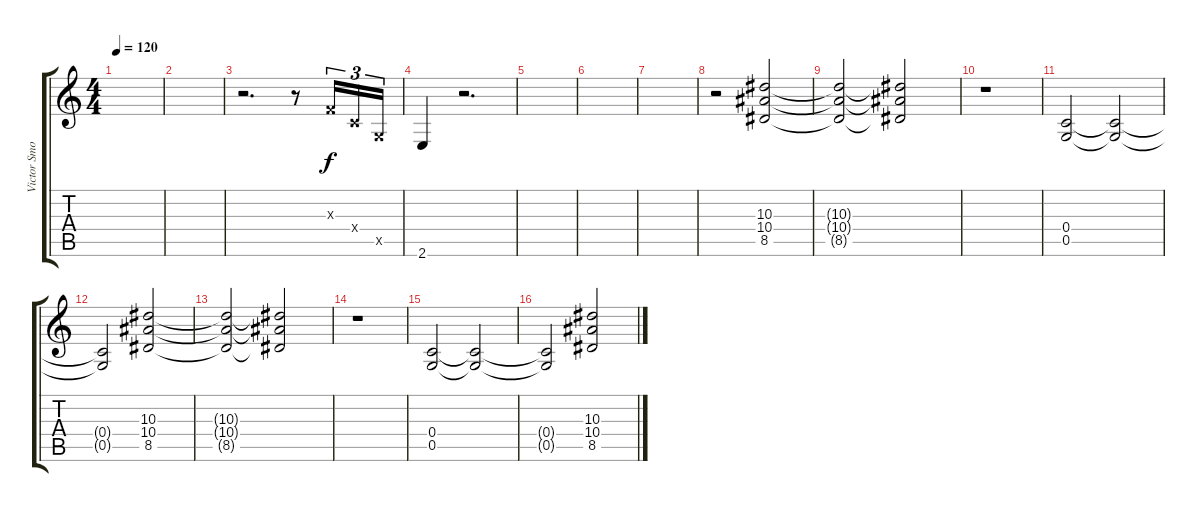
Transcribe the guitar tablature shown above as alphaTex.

\track ("Victor Smolski " "Victor Smo") {instrument distortionguitar}
\staff {score tabs}
\tuning (D4 A3 F3 C3 G2 D2) {hide}
\ts (4 4)
\tempo 120
\clef g2
\ks c
|
|
r.2{d} r.8{instrument electricguitarjazz} 0.3{x}.16{tu (3 2)} 0.4{x}.16{tu (3 2)} 0.5{x}.16{tu (3 2)} |
2.6.4 r.2{d instrument distortionguitar} |
|
|
|
r.2{volume 0} (10.3 10.4 8.5).2{volume 11} |
(10.3{t} 10.4{t} 8.5{t}).2 (10.3{t} 10.4{t} 8.5{t}).2{volume 0} |
r.1{volume 0} |
(0.4 0.5).2{volume 11} (0.4{t} 0.5{t}).2{volume 0} |
(0.4{t} 0.5{t}).2{volume 0} (10.3 10.4 8.5).2{volume 11} |
(10.3{t} 10.4{t} 8.5{t}).2 (10.3{t} 10.4{t} 8.5{t}).2{volume 0} |
r.1{volume 0} |
(0.4 0.5).2{volume 11} (0.4{t} 0.5{t}).2{volume 0} |
(0.4{t} 0.5{t}).2{volume 0} (10.3 10.4 8.5).2{volume 11}
